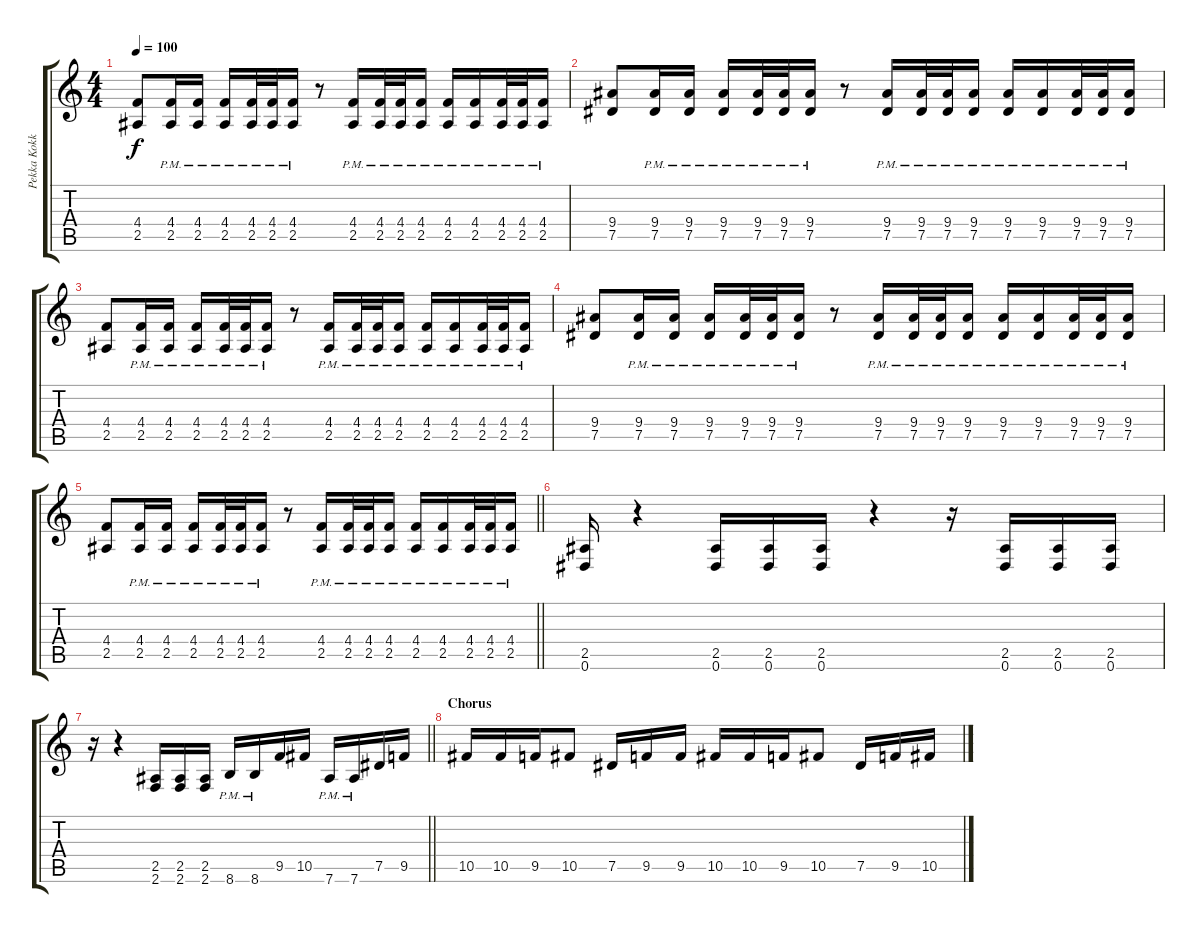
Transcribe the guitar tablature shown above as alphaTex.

\track ("Pekka Kokko " "Pekka Kokk") {instrument distortionguitar}
\staff {score tabs}
\tuning (Eb4 Bb3 Gb3 Db3 Ab2 Eb2) {hide}
\ts (4 4)
\tempo 100
\clef g2
\ks c
(4.4 2.5).8{dy f} (4.4{pm} 2.5{pm}).16 (4.4{pm} 2.5{pm}).16 (4.4{pm} 2.5{pm}).16 (4.4{pm} 2.5{pm}).32 (4.4{pm} 2.5{pm}).32 (4.4{pm} 2.5{pm}).16 r.8 (4.4{pm} 2.5{pm}).16 (4.4{pm} 2.5{pm}).32 (4.4{pm} 2.5{pm}).32 (4.4{pm} 2.5{pm}).16 (4.4{pm} 2.5{pm}).16 (4.4{pm} 2.5{pm}).16 (4.4{pm} 2.5{pm}).32 (4.4{pm} 2.5{pm}).32 (4.4{pm} 2.5{pm}).16 |
(9.4 7.5).8 (9.4{pm} 7.5{pm}).16 (9.4{pm} 7.5{pm}).16 (9.4{pm} 7.5{pm}).16 (9.4{pm} 7.5{pm}).32 (9.4{pm} 7.5{pm}).32 (9.4{pm} 7.5{pm}).16 r.8 (9.4{pm} 7.5{pm}).16 (9.4{pm} 7.5{pm}).32 (9.4{pm} 7.5{pm}).32 (9.4{pm} 7.5{pm}).16 (9.4{pm} 7.5{pm}).16 (9.4{pm} 7.5{pm}).16 (9.4{pm} 7.5{pm}).32 (9.4{pm} 7.5{pm}).32 (9.4{pm} 7.5{pm}).16 |
(4.4 2.5).8 (4.4{pm} 2.5{pm}).16 (4.4{pm} 2.5{pm}).16 (4.4{pm} 2.5{pm}).16 (4.4{pm} 2.5{pm}).32 (4.4{pm} 2.5{pm}).32 (4.4{pm} 2.5{pm}).16 r.8 (4.4{pm} 2.5{pm}).16 (4.4{pm} 2.5{pm}).32 (4.4{pm} 2.5{pm}).32 (4.4{pm} 2.5{pm}).16 (4.4{pm} 2.5{pm}).16 (4.4{pm} 2.5{pm}).16 (4.4{pm} 2.5{pm}).32 (4.4{pm} 2.5{pm}).32 (4.4{pm} 2.5{pm}).16 |
(9.4 7.5).8 (9.4{pm} 7.5{pm}).16 (9.4{pm} 7.5{pm}).16 (9.4{pm} 7.5{pm}).16 (9.4{pm} 7.5{pm}).32 (9.4{pm} 7.5{pm}).32 (9.4{pm} 7.5{pm}).16 r.8 (9.4{pm} 7.5{pm}).16 (9.4{pm} 7.5{pm}).32 (9.4{pm} 7.5{pm}).32 (9.4{pm} 7.5{pm}).16 (9.4{pm} 7.5{pm}).16 (9.4{pm} 7.5{pm}).16 (9.4{pm} 7.5{pm}).32 (9.4{pm} 7.5{pm}).32 (9.4{pm} 7.5{pm}).16 |
\barLineRight lightlight
(4.4 2.5).8 (4.4{pm} 2.5{pm}).16 (4.4{pm} 2.5{pm}).16 (4.4{pm} 2.5{pm}).16 (4.4{pm} 2.5{pm}).32 (4.4{pm} 2.5{pm}).32 (4.4{pm} 2.5{pm}).16 r.8 (4.4{pm} 2.5{pm}).16 (4.4{pm} 2.5{pm}).32 (4.4{pm} 2.5{pm}).32 (4.4{pm} 2.5{pm}).16 (4.4{pm} 2.5{pm}).16 (4.4{pm} 2.5{pm}).16 (4.4{pm} 2.5{pm}).32 (4.4{pm} 2.5{pm}).32 (4.4{pm} 2.5{pm}).16 |
(2.5 0.6).16 r.4 (2.5 0.6).16 (2.5 0.6).16 (2.5 0.6).16 r.4 r.16 (2.5 0.6).16 (2.5 0.6).16 (2.5 0.6).16 |
\barLineRight lightlight
r.16 r.4 (2.5 2.6).16 (2.5 2.6).16 (2.5 2.6).16 8.6{pm}.16 8.6{pm}.16 9.5.16 10.5.16 7.6{pm}.16 7.6{pm}.16 7.5.16 9.5.16 |
\section ("" "Chorus")
10.5.16 10.5.16 9.5.16 10.5.8 7.5.16 9.5.16 9.5.16 10.5.16 10.5.16 9.5.16 10.5.8 7.5.16 9.5.16 10.5.16
